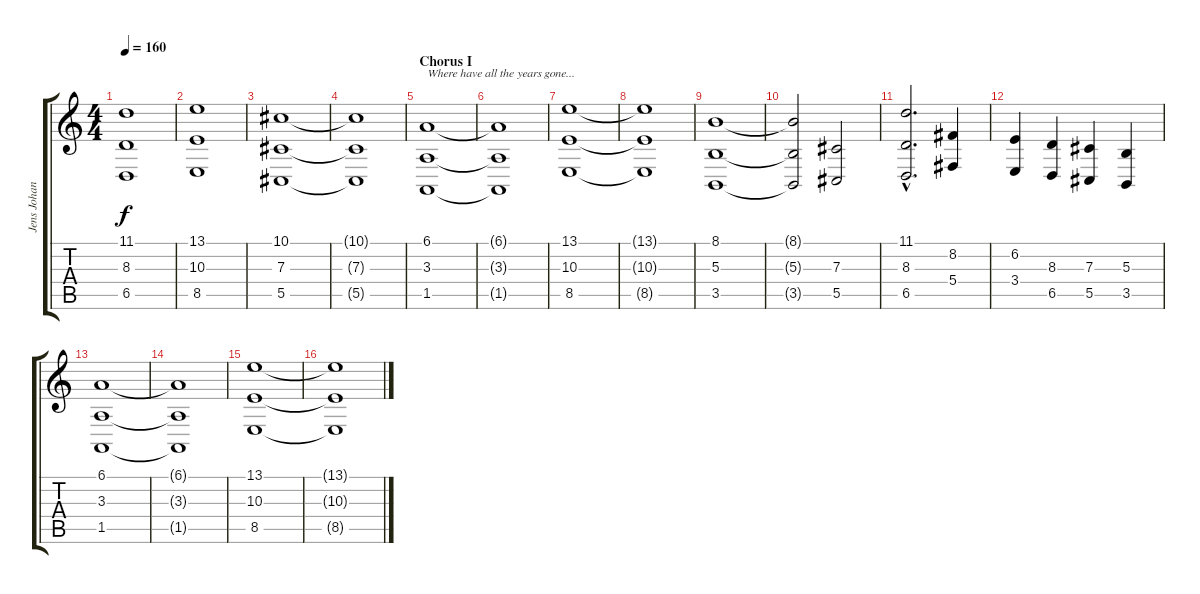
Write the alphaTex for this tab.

\track ("Jens Johansson" "Jens Johan") {instrument stringensemble1}
\staff {score tabs}
\tuning (Eb4 Bb3 Gb3 Db3 Ab2 Eb2) {hide}
\ts (4 4)
\tempo 160
\clef g2
\ks c
(11.1 8.3 6.5).1{dy f} |
(13.1 10.3 8.5).1 |
(10.1 7.3 5.5).1 |
(10.1{t} 7.3{t} 5.5{t}).1 |
\section ("" "Chorus I")
(6.1 3.3 1.5).1{txt "Where have all the years gone..."} |
(6.1{t} 3.3{t} 1.5{t}).1 |
(13.1 10.3 8.5).1 |
(13.1{t} 10.3{t} 8.5{t}).1 |
(8.1 5.3 3.5).1 |
(8.1{t} 5.3{t} 3.5{t}).2 (7.3 5.5).2 |
(11.1{hac} 8.3{hac} 6.5{hac}).2{d} (8.2 5.4).4 |
(6.2 3.4).4 (8.3 6.5).4 (7.3 5.5).4 (5.3 3.5).4 |
(6.1 3.3 1.5).1 |
(6.1{t} 3.3{t} 1.5{t}).1 |
(13.1 10.3 8.5).1 |
(13.1{t} 10.3{t} 8.5{t}).1
